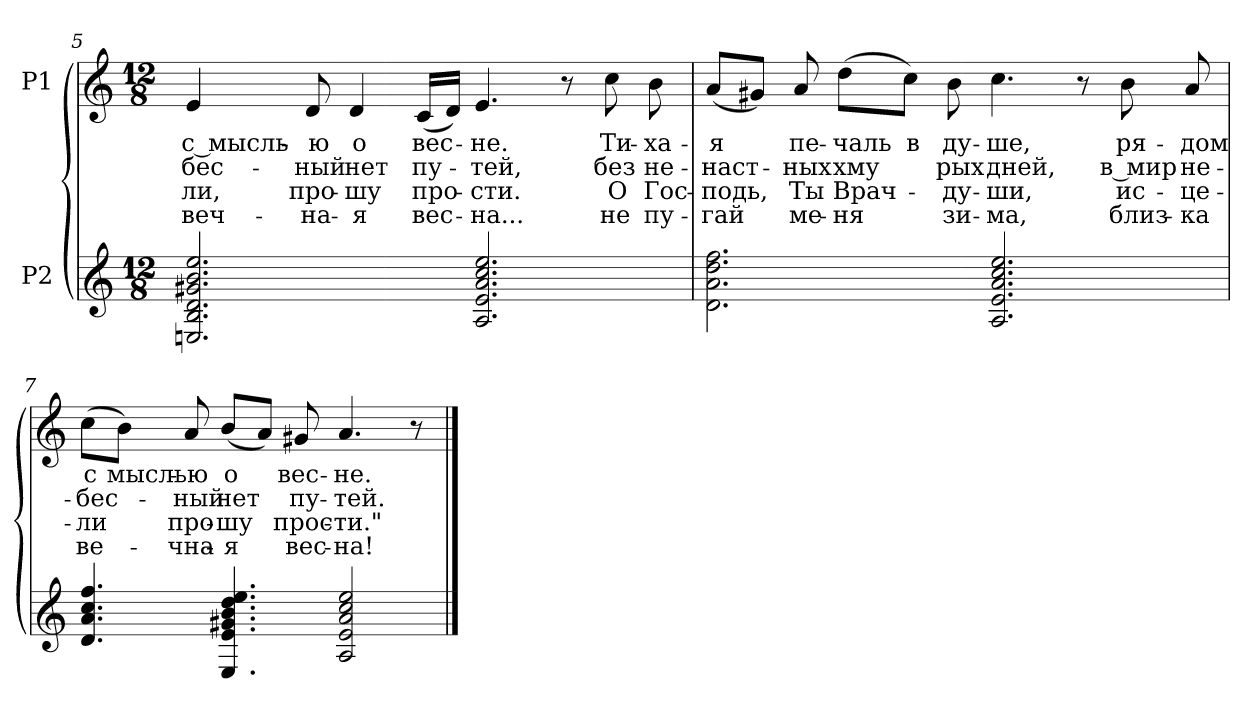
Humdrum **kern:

**kern	**kern	**text	**text	**text	**text
*part2	*part1	*part1	*part1	*part1	*part1
*staff2	*staff1	*staff1	*staff1	*staff1	*staff1
*I"P2	*I"P1	*	*	*	*
*clefG2	*clefG2	*	*	*	*
*ITrd7c12	*	*	*	*	*
*k[]	*k[]	*	*	*	*
*a:	*a:	*	*	*	*
*M12/8	*M12/8	*	*	*	*
=5	=5	=5	=5	=5	=5
!	!	!LO:LY:b:color=#000000	!LO:LY:b:color=#000000	!LO:LY:b:color=#000000	!LO:LY:b:color=#000000
2.EEni/ 2.BBi 2.Di 2.G#Xi 2.Bi 2.ei	4ei/	с мысль-	-бес-	ли,	веч-
!	!	!LO:LY:b:color=#000000	!LO:LY:b:color=#000000	!LO:LY:b:color=#000000	!LO:LY:b:color=#000000
.	8di/	-ю	-ный	-про-	-на-
!	!	!LO:LY:b:color=#000000	!LO:LY:b:color=#000000	!LO:LY:b:color=#000000	!LO:LY:b:color=#000000
.	4di/	о	нет	шу	-я
!	!	!LO:LY:b:color=#000000	!LO:LY:b:color=#000000	!LO:LY:b:color=#000000	!LO:LY:b:color=#000000
.	(16ci/LL	вес-	пу-	про-	-вес-
.	16di/JJ)	.	.	.	.
!	!	!LO:LY:b:color=#000000	!LO:LY:b:color=#000000	!LO:LY:b:color=#000000	!LO:LY:b:color=#000000
2.AAi/ 2.Ei 2.Ai 2.ci 2.ei	4.ei/	-не.	-тей,	-сти.	на...
.	8r	.	.	.	.
!	!	!LO:LY:b:color=#000000	!LO:LY:b:color=#000000	!LO:LY:b:color=#000000	!LO:LY:b:color=#000000
.	8cci\	Ти-	без	О	не
!	!	!LO:LY:b:color=#000000	!LO:LY:b:color=#000000	!LO:LY:b:color=#000000	!LO:LY:b:color=#000000
.	8bi\	-ха-	не-	-Гос-	пу-
!!LO:LB:g=z
=6	=6	=6	=6	=6	=6
!	!	!LO:LY:b:color=#000000	!LO:LY:b:color=#000000	!LO:LY:b:color=#000000	!LO:LY:b:color=#000000
2.Di\ 2.Ai 2.di 2.fi	(8ai/L	-я	-наст-	подь,	гай
.	8g#Xi/J)	.	.	.	.
!	!	!LO:LY:b:color=#000000	!LO:LY:b:color=#000000	!LO:LY:b:color=#000000	!LO:LY:b:color=#000000
.	8ai/	пе-	-ных	Ты	ме-
!	!	!LO:LY:b:color=#000000	!LO:LY:b:color=#000000	!LO:LY:b:color=#000000	!LO:LY:b:color=#000000
.	(8ddi\L	-чаль	хму	-Врач-	-ня
!	!	!LO:LY:b:color=#000000	!	!	!
.	8cci\J)	в	.	.	.
!	!	!LO:LY:b:color=#000000	!LO:LY:b:color=#000000	!LO:LY:b:color=#000000	!LO:LY:b:color=#000000
.	8bi\	ду-	рых	ду-	-зи-
!	!	!LO:LY:b:color=#000000	!LO:LY:b:color=#000000	!LO:LY:b:color=#000000	!LO:LY:b:color=#000000
2.AAi/ 2.Ei 2.Ai 2.ci 2.ei	4.cci\	-ше,	дней,	-ши,	ма,
.	8r	.	.	.	.
!	!	!LO:LY:b:color=#000000	!LO:LY:b:color=#000000	!LO:LY:b:color=#000000	!LO:LY:b:color=#000000
.	8bi\	ря-	в мир	ис-	-близ-
!	!	!LO:LY:b:color=#000000	!LO:LY:b:color=#000000	!LO:LY:b:color=#000000	!LO:LY:b:color=#000000
.	8ai/	-дом	не-	-це-	-ка
=7	=7	=7	=7	=7	=7
!	!	!LO:LY:b:color=#000000	!LO:LY:b:color=#000000	!LO:LY:b:color=#000000	!LO:LY:b:color=#000000
4.Di/ 4.Ai 4.ci 4.fi	(8cci\L	с	-бес-	ли	ве-
!	!	!LO:LY:b:color=#000000	!	!	!
.	8bi\J)	мысль-	.	.	.
!	!	!LO:LY:b:color=#000000	!LO:LY:b:color=#000000	!LO:LY:b:color=#000000	!LO:LY:b:color=#000000
.	8ai/	-ю	-ный	-про-	-чна-
!	!	!LO:LY:b:color=#000000	!LO:LY:b:color=#000000	!LO:LY:b:color=#000000	!LO:LY:b:color=#000000
4.EEi/ 4.Ei 4.G#Xi 4.Bi 4.di 4.ei	(8bi/L	о	нет	-шу	я
.	8ai/J)	.	.	.	.
!	!	!LO:LY:b:color=#000000	!LO:LY:b:color=#000000	!LO:LY:b:color=#000000	!LO:LY:b:color=#000000
.	8g#Xi/	вес-	пу-	прос-	-вес-
!	!	!LO:LY:b:color=#000000	!LO:LY:b:color=#000000	!LO:LY:b:color=#000000	!LO:LY:b:color=#000000
2AAi/ 2Ei 2Ai 2ci 2ei	4.ai/	-не.	-тей.	-ти."	на!
.	8r	.	.	.	.
==	==	==	==	==	==
*-	*-	*-	*-	*-	*-
